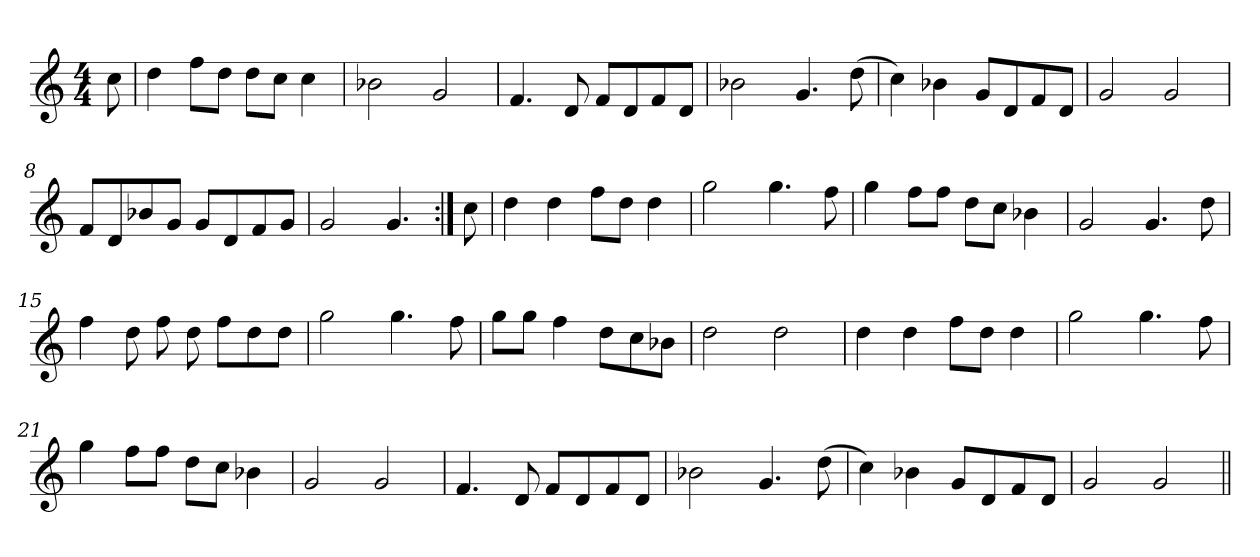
**kern
*part1
*staff1
*clefG2
*k[]
*M4/4
=1
8cc\
=2
4dd\
8ff\L
8dd\J
8dd\L
8cc\J
4cc\
=3
2b-X\
2g/
=4
4.f/
8d/
8f/L
8d/
8f/
8d/J
=5
2b-X\
4.g/
(>8dd\
=6
4cc\)
4b-X\
8g/L
8d/
8f/
8d/J
=7
2g/
2g/
=8
8f/L
8d/
8b-X/
8g/J
8g/L
8d/
8f/
8g/J
=9
2g/
4.g/
!!LO:LB:g=z
=10:|!
8cc\
=11
4dd\
4dd\
8ff\L
8dd\J
4dd\
=12
2gg\
4.gg\
8ff\
=13
4gg\
8ff\L
8ff\J
8dd\L
8cc\J
4b-X\
=14
2g/
4.g/
8dd\
=15
4ff\
8dd\
8ff\
8dd\
8ff\L
8dd\
8dd\J
=16
2gg\
4.gg\
8ff\
=17
8gg\L
8gg\J
4ff\
8dd\L
8cc\
8b-X\J
=18
2dd\
2dd\
!!LO:LB:g=z
=19
4dd\
4dd\
8ff\L
8dd\J
4dd\
=20
2gg\
4.gg\
8ff\
=21
4gg\
8ff\L
8ff\J
8dd\L
8cc\J
4b-X\
=22
2g/
2g/
=23
4.f/
8d/
8f/L
8d/
8f/
8d/J
=24
2b-X\
4.g/
(>8dd\
=25
4cc\)
4b-X\
8g/L
8d/
8f/
8d/J
=26
2g/
2g/
=||
*-
